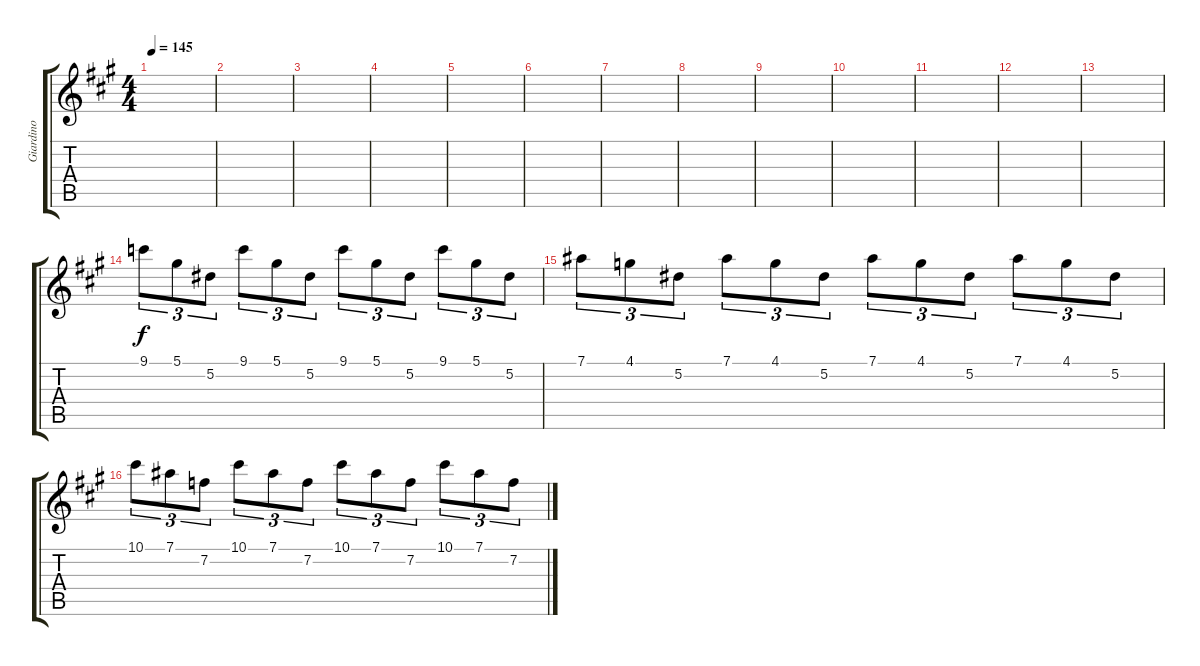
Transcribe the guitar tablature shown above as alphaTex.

\track ("Giardino" "Giardino") {instrument overdrivenguitar}
\staff {score tabs}
\tuning (Eb4 Bb3 Gb3 Db3 Ab2 Eb2) {hide}
\ts (4 4)
\tempo 145
\clef g2
\ks f#minor
|
|
|
|
|
|
|
|
|
|
|
|
|
9.1.8{tu (3 2)} 5.1.8{tu (3 2)} 5.2.8{tu (3 2)} 9.1.8{tu (3 2)} 5.1.8{tu (3 2)} 5.2.8{tu (3 2)} 9.1.8{tu (3 2)} 5.1.8{tu (3 2)} 5.2.8{tu (3 2)} 9.1.8{tu (3 2)} 5.1.8{tu (3 2)} 5.2.8{tu (3 2)} |
7.1.8{tu (3 2)} 4.1.8{tu (3 2)} 5.2.8{tu (3 2)} 7.1.8{tu (3 2)} 4.1.8{tu (3 2)} 5.2.8{tu (3 2)} 7.1.8{tu (3 2)} 4.1.8{tu (3 2)} 5.2.8{tu (3 2)} 7.1.8{tu (3 2)} 4.1.8{tu (3 2)} 5.2.8{tu (3 2)} |
10.1.8{tu (3 2)} 7.1.8{tu (3 2)} 7.2.8{tu (3 2)} 10.1.8{tu (3 2)} 7.1.8{tu (3 2)} 7.2.8{tu (3 2)} 10.1.8{tu (3 2)} 7.1.8{tu (3 2)} 7.2.8{tu (3 2)} 10.1.8{tu (3 2)} 7.1.8{tu (3 2)} 7.2.8{tu (3 2)}
